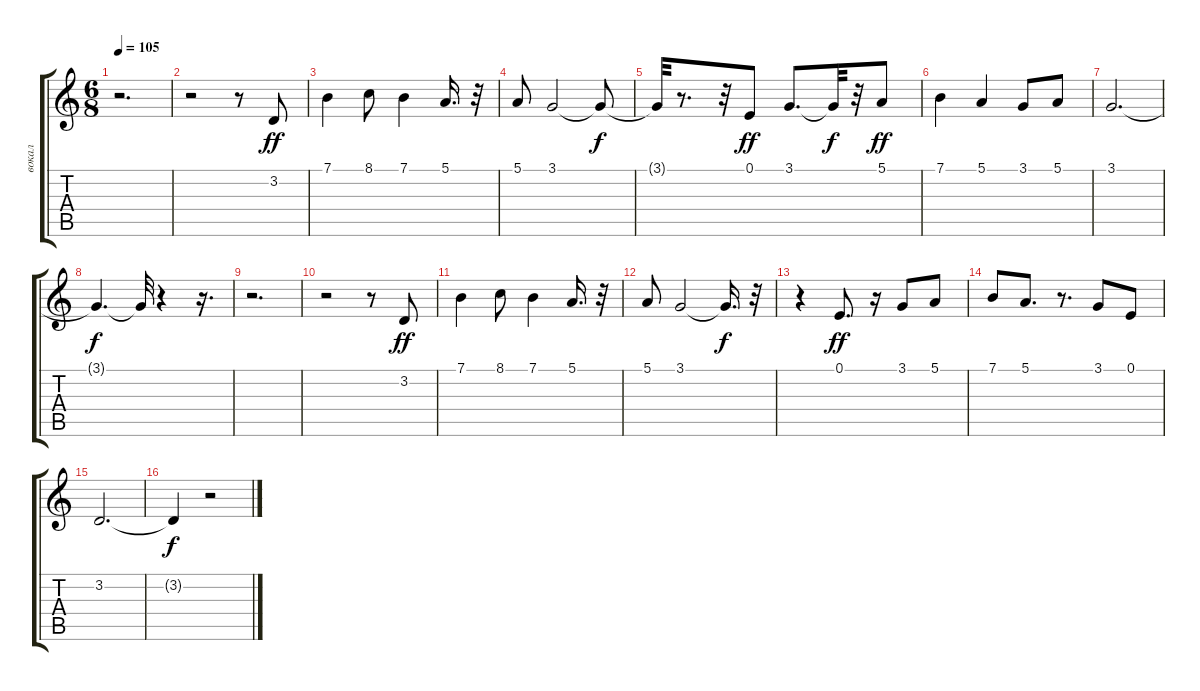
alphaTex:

\track ("вокал" "вокал") {instrument panflute}
\staff {score tabs}
\tuning (E4 B3 G3 D3 A2 E2) {hide}
\ts (6 8)
\tempo 105
\clef g2
\ks c
r.2{d dy f} |
r.2 r.8 3.2.8{dy ff} |
7.1.4 8.1.8 7.1.4 5.1.16{d} r.32 |
5.1.8 3.1.2 3.1{t}.8{dy f} |
3.1{t}.32 r.8{d} r.32 0.1.8{dy ff} 3.1.8{d} 3.1{t}.32{dy f} r.32 5.1.8{dy ff} |
7.1.4 5.1.4 3.1.8 5.1.8 |
3.1.2{d} |
3.1{t}.4{d dy f} 3.1{t}.32 r.4 r.16{d} |
r.2{d} |
r.2 r.8 3.2.8{dy ff} |
7.1.4 8.1.8 7.1.4 5.1.16{d} r.32 |
5.1.8 3.1.2 3.1{t}.16{d dy f} r.32 |
r.4 0.1.8{d dy ff} r.16 3.1.8 5.1.8 |
7.1.8 5.1.8{d} r.8{d} 3.1.8 0.1.8 |
3.2.2{d} |
3.2{t}.4{dy f} r.2
